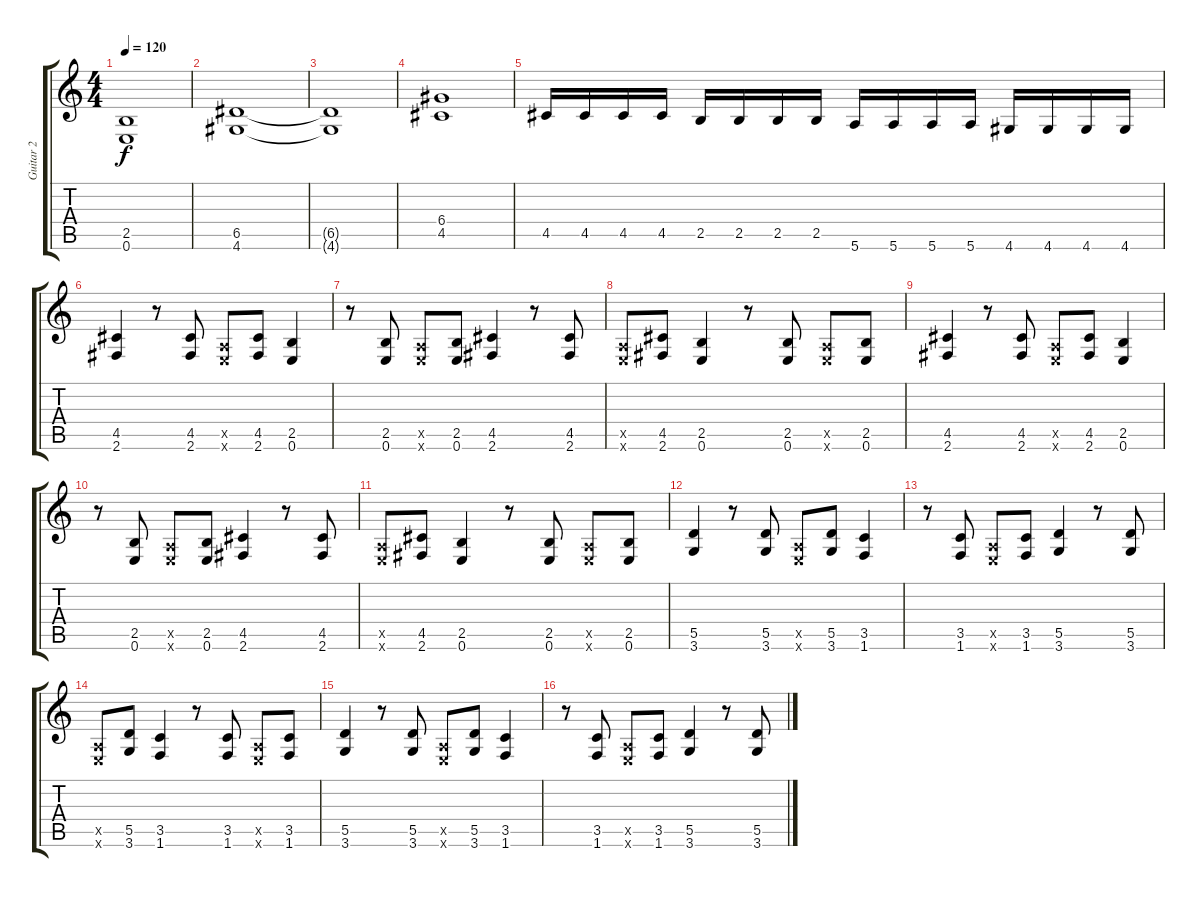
\track ("Guitar 2" "Guitar 2") {instrument overdrivenguitar}
\staff {score tabs}
\tuning (E4 B3 G3 D3 A2 E2) {hide}
\ts (4 4)
\tempo 120
\clef g2
\ks c
(2.5{t} 0.6{t}).1{dy f} |
(6.5 4.6).1 |
(6.5{t} 4.6{t}).1 |
(6.4 4.5).1 |
4.5.16 4.5.16 4.5.16 4.5.16 2.5.16 2.5.16 2.5.16 2.5.16 5.6.16 5.6.16 5.6.16 5.6.16 4.6.16 4.6.16 4.6.16 4.6.16 |
(4.5 2.6).4 r.8 (4.5 2.6).8 (0.5{x} 0.6{x}).8 (4.5 2.6).8 (2.5 0.6).4 |
r.8 (2.5 0.6).8 (0.5{x} 0.6{x}).8 (2.5 0.6).8 (4.5 2.6).4 r.8 (4.5 2.6).8 |
(0.5{x} 0.6{x}).8 (4.5 2.6).8 (2.5 0.6).4 r.8 (2.5 0.6).8 (0.5{x} 0.6{x}).8 (2.5 0.6).8 |
(4.5 2.6).4 r.8 (4.5 2.6).8 (0.5{x} 0.6{x}).8 (4.5 2.6).8 (2.5 0.6).4 |
r.8 (2.5 0.6).8 (0.5{x} 0.6{x}).8 (2.5 0.6).8 (4.5 2.6).4 r.8 (4.5 2.6).8 |
(0.5{x} 0.6{x}).8 (4.5 2.6).8 (2.5 0.6).4 r.8 (2.5 0.6).8 (0.5{x} 0.6{x}).8 (2.5 0.6).8 |
(5.5 3.6).4 r.8 (5.5 3.6).8 (0.5{x} 0.6{x}).8 (5.5 3.6).8 (3.5 1.6).4 |
r.8 (3.5 1.6).8 (0.5{x} 0.6{x}).8 (3.5 1.6).8 (5.5 3.6).4 r.8 (5.5 3.6).8 |
(0.5{x} 0.6{x}).8 (5.5 3.6).8 (3.5 1.6).4 r.8 (3.5 1.6).8 (0.5{x} 0.6{x}).8 (3.5 1.6).8 |
(5.5 3.6).4 r.8 (5.5 3.6).8 (0.5{x} 0.6{x}).8 (5.5 3.6).8 (3.5 1.6).4 |
r.8 (3.5 1.6).8 (0.5{x} 0.6{x}).8 (3.5 1.6).8 (5.5 3.6).4 r.8 (5.5 3.6).8
